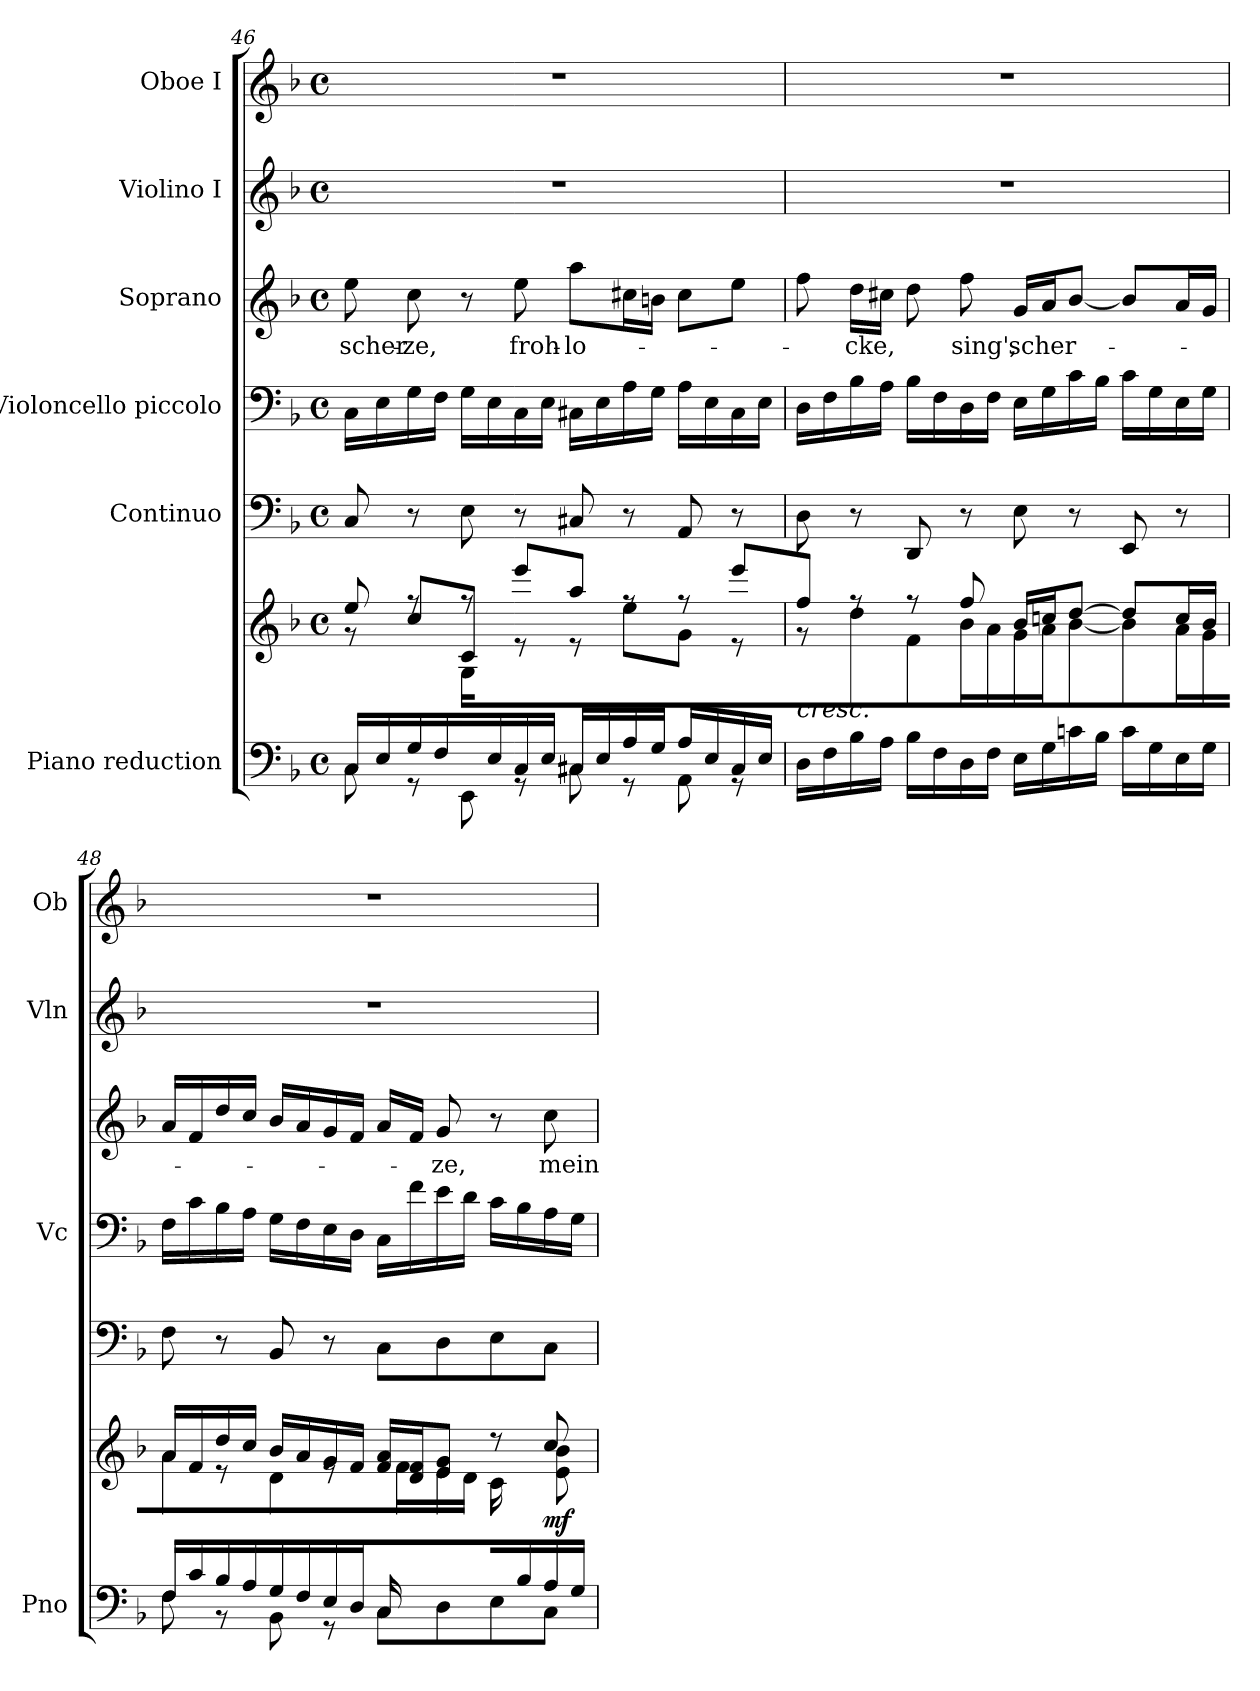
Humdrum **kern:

**kern	**kern	**dynam	**kern	**kern	**kern	**text	**kern	**kern
*part6	*part6	*part6	*part5	*part4	*part3	*part3	*part2	*part1
*staff7	*staff6	*staff6/7	*staff5	*staff4	*staff3	*staff3	*staff2	*staff1
*I"Piano reduction	*	*	*I"Continuo	*I"Violoncello piccolo	*I"Soprano	*	*I"Violino I	*I"Oboe I
*I'Pno	*	*	*	*I'Vc	*	*	*I'Vln	*I'Ob
!!LO:LB:g=z
*clefF4	*clefG2	*	*clefF4	*clefF4	*clefG2	*	*clefG2	*clefG2
*k[b-]	*k[b-]	*	*k[b-]	*k[b-]	*k[b-]	*	*k[b-]	*k[b-]
*M4/4	*M4/4	*	*M4/4	*M4/4	*M4/4	*	*M4/4	*M4/4
*met(c)	*met(c)	*	*met(c)	*met(c)	*met(c)	*	*met(c)	*met(c)
=46	=46	=46	=46	=46	=46	=46	=46	=46
*^	*^	*	*	*	*	*	*	*
*	*	*	*^	*	*	*	*	*	*	*
!	!	!	!	!	!	!	!	!	!LO:LY:b	!	!
16C/LL	8C\	8ee/	8r	4ryy	.	8C/	16C\LL	8ee\	scher-	1r	1r
16E/	.	.	.	.	.	.	16E\	.	.	.	.
!	!	!	!	!	!	!	!	!	!LO:LY:b	!	!
16G/	8rGG	8rff	8cc\L	.	.	8r	16G\	8cc\	ze,	.	.
16F/JJ	.	.	.	.	.	.	16F\JJ	.	.	.	.
16ryy	8EE\	8rff	8c/J	16G\LL	.	8E\	16G\LL	8r	.	.	.
16E/	.	.	.	2ryy	.	.	16E\	.	.	.	.
!	!	!	!	!	!	!	!	!	!LO:LY:b	!	!
16C/	8rGG	8eee/L	8r	.	.	8r	16C\	8ee\	froh-	.	.
16E/JJ	.	.	.	.	.	.	16E\JJ	.	.	.	.
!	!	!	!	!	!	!	!	!	!LO:LY:b	!	!
16C#X/LL	8C#\	8aa/J	8r	.	.	8C#X/	16C#X\LL	8aa\L	lo-	.	.
16E/	.	.	.	.	.	.	16E\	.	.	.	.
16A/	8rGG	8rff	8ee\L	.	.	8r	16A\	16cc#X\L	.	.	.
16G/JJ	.	.	.	.	.	.	16G\JJ	16bn\JJ	.	.	.
16A/LL	8AA\	8rff	8g\J	.	.	8AA/	16A\LL	8cc#\L	.	.	.
16E/	.	.	.	8.ryy	.	.	16E\	.	.	.	.
16C#/	8rGG	8eee/L	8r	.	.	8r	16C#\	8ee\J	.	.	.
16E/JJ	.	.	.	.	.	.	16E\JJ	.	.	.	.
*v	*v	*	*	*	*	*	*	*	*	*	*
*	*	*v	*v	*	*	*	*	*	*	*
=47	=47	=47	=47	=47	=47	=47	=47	=47	=47
!	!LO:TX:b:i:t=cresc.	!	!	!	!	!	!	!	!
16D\LL	8ff/J	8r	.	8D\	16D\LL	8ff\	.	1r	1r
16F\	.	.	.	.	16F\	.	.	.	.
!	!	!	!	!	!	!	!LO:LY:b	!	!
16B-\	8rff	8dd\L	.	8r	16B-\	16dd\LL	-cke,	.	.
16A\JJ	.	.	.	.	16A\JJ	16cc#X\JJ	.	.	.
16B-\LL	8rff	8f\	.	8DD/	16B-\LL	8dd\	.	.	.
16F\	.	.	.	.	16F\	.	.	.	.
!	!	!	!	!	!	!	!LO:LY:b	!	!
16D\	8ff/	16b-\L	.	8r	16D\	8ff\	sing',	.	.
16F\JJ	.	16a\JJ	.	.	16F\JJ	.	.	.	.
!	!	!	!	!	!	!	!LO:LY:b	!	!
16E\LL	16b-/LL	16g\LL	.	8E\	16E\LL	16g/LL	scher-	.	.
16G\	16ccn/J	16a\J	.	.	16G\	16a/J	.	.	.
16cn\	[8dd/J	[8b-\J	.	8r	16c\	[8b-/J	.	.	.
16B-\JJ	.	.	.	.	16B-\JJ	.	.	.	.
16c\LL	8dd/L]	8b-\L]	.	8EE/	16c\LL	8b-/L]	.	.	.
16G\	.	.	.	.	16G\	.	.	.	.
16E\	16cc/L	16a\L	.	8r	16E\	16a/L	.	.	.
16G\JJ	16b-/JJ	16g\JJ	.	.	16G\JJ	16g/JJ	.	.	.
=48	=48	=48	=48	=48	=48	=48	=48	=48	=48
*^	*	*^	*	*	*	*	*	*	*
*	*^	*	*	*	*	*	*	*	*	*	*
2ryy	16F/LL	8F\	16a/LL	8a\	2.ryy	.	8F\	16F\LL	16a/LL	.	1r	1r
.	16c/	.	16f/	.	.	.	.	16c\	16f/	.	.	.
.	16B-/	8r	16dd/	8re	.	.	8r	16B-\	16dd/	.	.	.
.	16A/JJ	.	16cc/JJ	.	.	.	.	16A\JJ	16cc/JJ	.	.	.
.	16G/LL	8BB-\	16b-/LL	8d\	.	.	8BB-/	16G\LL	16b-/LL	.	.	.
.	16F/	.	16a/	.	.	.	.	16F\	16a/	.	.	.
.	16E/	8r	16g/	8re	.	.	8r	16E\	16g/	.	.	.
.	16D/JJ	.	16f/JJ	.	.	.	.	16D\JJ	16f/JJ	.	.	.
16C/LL	4ryy	8C\L	16f/ 16a/LL	16ryy	.	.	8C\L	16C\LL	16a/LL	.	.	.
4..ryy	.	.	16d/ 16f/J	16f\	.	.	.	16f\	16f/JJ	.	.	.
!	!	!	!	!	!	!	!	!	!	!LO:LY:b	!	!
.	.	8D\	8e/ 8g/J	16e\	.	.	8D\	16e\	8g/	ze,	.	.
.	.	.	.	16d\JJ	.	.	.	16d\JJ	.	.	.	.
.	16ryy	8E\	8r	8ryy	16c\LL	.	8E\	16c\LL	8r	.	.	.
.	16B-/	.	.	.	8.ryy	.	.	16B-\	.	.	.	.
!	!	!	!	!	!	!LO:DY:b	!	!	!	!LO:LY:b	!	!
.	16A/	8C\J	8cc/	8e\ 8b-\	.	mf	8C\J	16A\	8cc\	mein	.	.
.	16G/JJ	.	.	.	.	.	.	16G\JJ	.	.	.	.
*v	*v	*v	*	*	*	*	*	*	*	*	*	*
*	*v	*v	*v	*	*	*	*	*	*	*
=	=	=	=	=	=	=	=	=
*-	*-	*-	*-	*-	*-	*-	*-	*-
